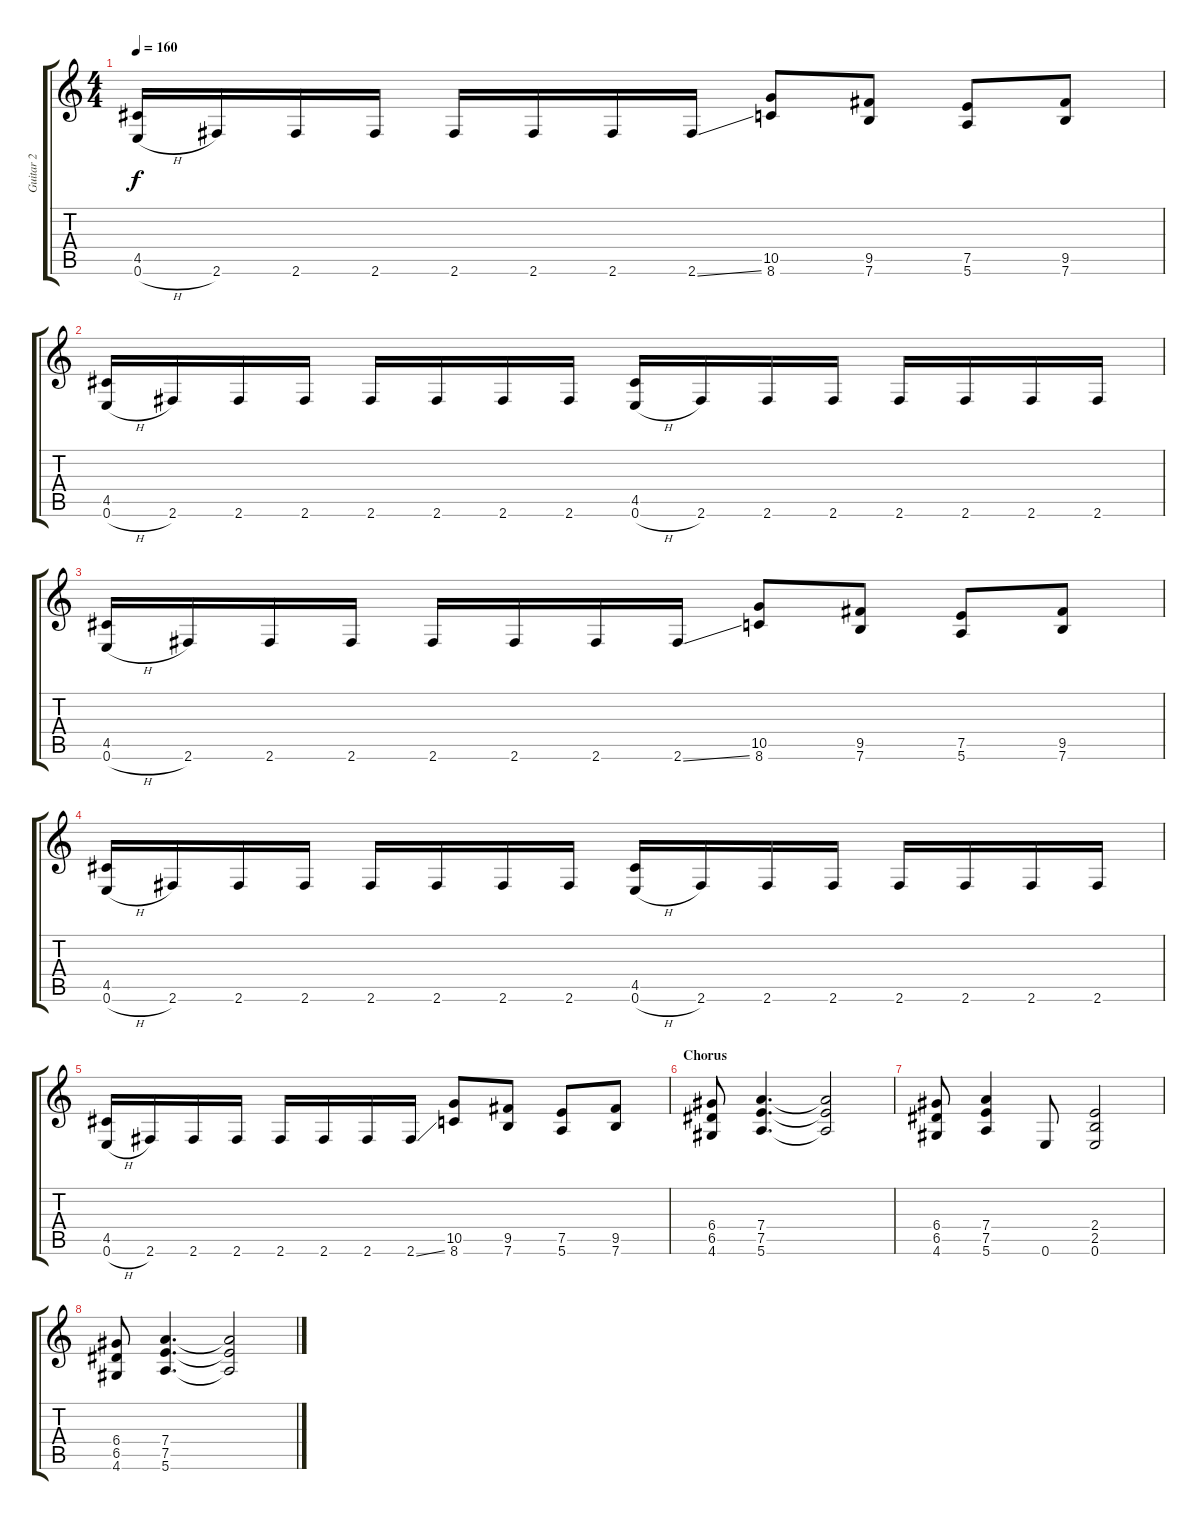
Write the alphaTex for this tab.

\track ("Guitar 2" "Guitar 2") {instrument overdrivenguitar}
\staff {score tabs}
\tuning (E4 B3 G3 D3 A2 E2) {hide}
\ts (4 4)
\tempo 160
\clef g2
\ks c
(4.5 0.6{h}).16{dy f} 2.6.16 2.6.16 2.6.16 2.6.16 2.6.16 2.6.16 2.6{ss}.16 (10.5 8.6).8 (9.5 7.6).8 (7.5 5.6).8 (9.5 7.6).8 |
(4.5 0.6{h}).16 2.6.16 2.6.16 2.6.16 2.6.16 2.6.16 2.6.16 2.6.16 (4.5 0.6{h}).16 2.6.16 2.6.16 2.6.16 2.6.16 2.6.16 2.6.16 2.6.16 |
(4.5 0.6{h}).16 2.6.16 2.6.16 2.6.16 2.6.16 2.6.16 2.6.16 2.6{ss}.16 (10.5 8.6).8 (9.5 7.6).8 (7.5 5.6).8 (9.5 7.6).8 |
(4.5 0.6{h}).16 2.6.16 2.6.16 2.6.16 2.6.16 2.6.16 2.6.16 2.6.16 (4.5 0.6{h}).16 2.6.16 2.6.16 2.6.16 2.6.16 2.6.16 2.6.16 2.6.16 |
(4.5 0.6{h}).16 2.6.16 2.6.16 2.6.16 2.6.16 2.6.16 2.6.16 2.6{ss}.16 (10.5 8.6).8 (9.5 7.6).8 (7.5 5.6).8 (9.5 7.6).8 |
\section ("" "Chorus")
(6.4 6.5 4.6).8 (7.4 7.5 5.6).4{d} (7.4{t} 7.5{t} 5.6{t}).2 |
(6.4 6.5 4.6).8 (7.4 7.5 5.6).4 0.6.8 (2.4 2.5 0.6).2 |
(6.4 6.5 4.6).8 (7.4 7.5 5.6).4{d} (7.4{t} 7.5{t} 5.6{t}).2
